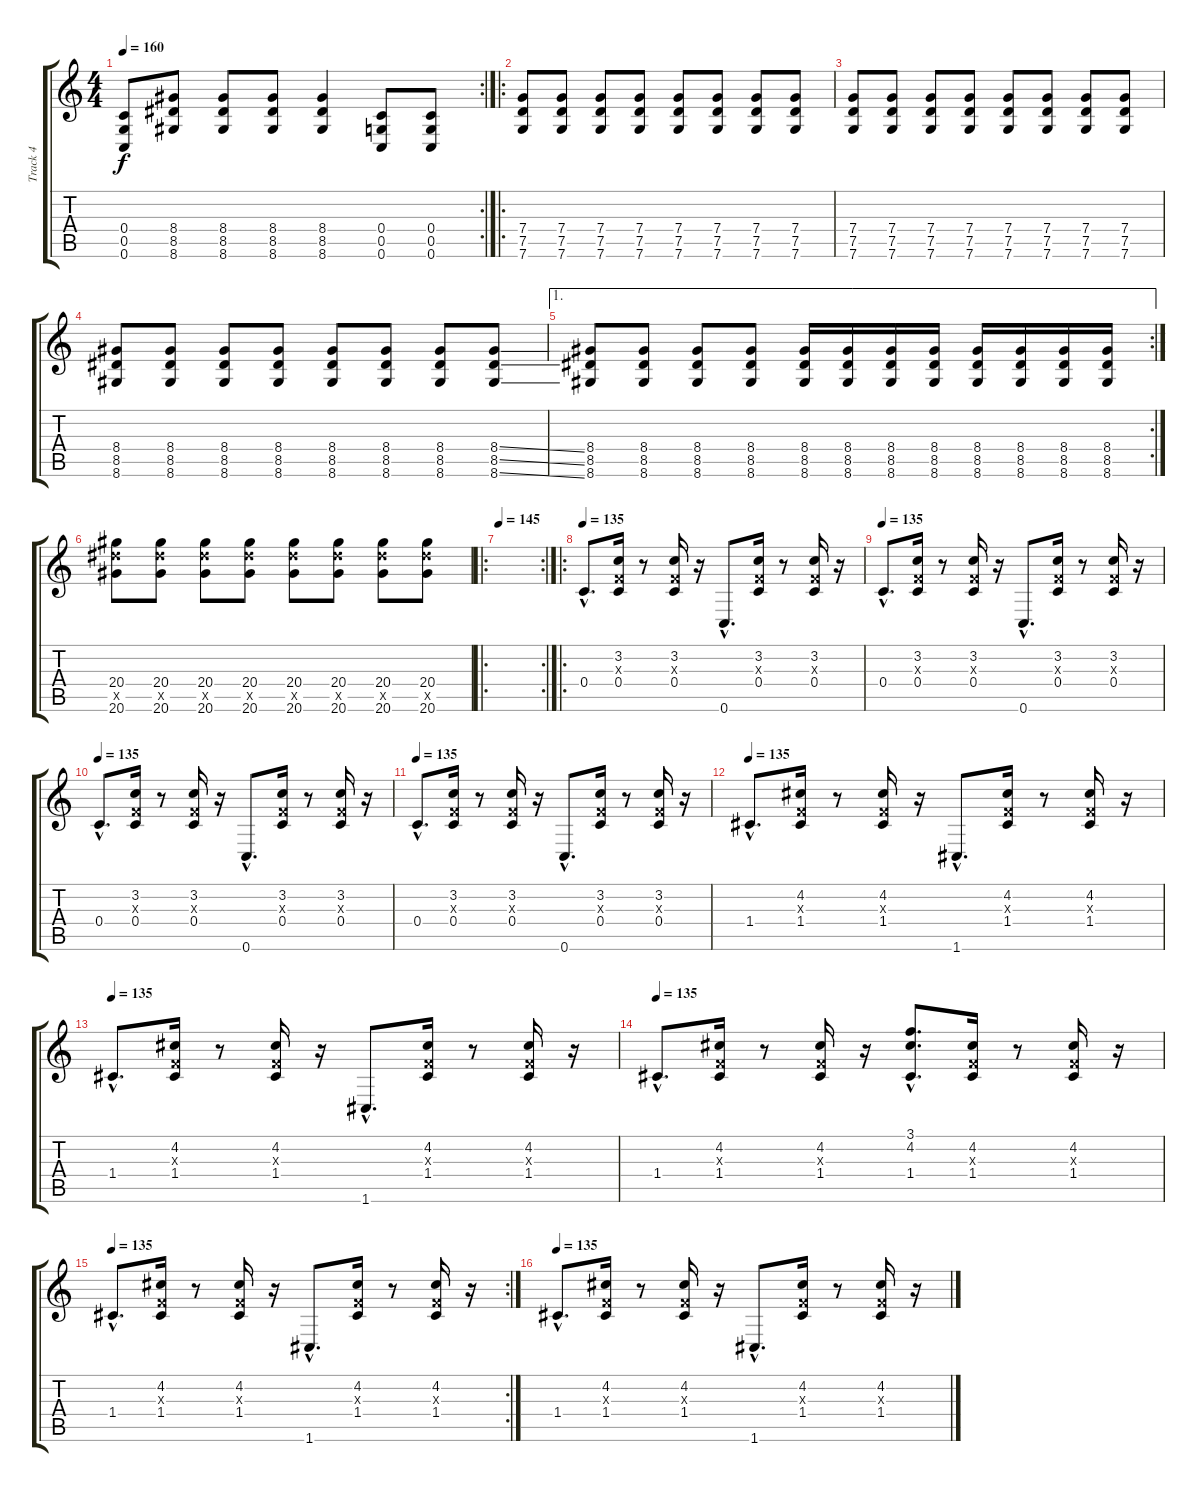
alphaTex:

\track ("Track 4" "Track 4") {instrument distortionguitar}
\staff {score tabs}
\tuning (D4 A3 F3 C3 G2 C2) {hide}
\rc 2
\ts (4 4)
\tempo 160
\clef g2
\ks c
(0.4 0.5 0.6).8{dy f} (8.4 8.5 8.6).8 (8.4 8.5 8.6).8 (8.4 8.5 8.6).8 (8.4 8.5 8.6).4 (0.4 0.5 0.6).8 (0.4 0.5 0.6).8 |
\ro
(7.4 7.5 7.6).8 (7.4 7.5 7.6).8 (7.4 7.5 7.6).8 (7.4 7.5 7.6).8 (7.4 7.5 7.6).8 (7.4 7.5 7.6).8 (7.4 7.5 7.6).8 (7.4 7.5 7.6).8 |
(7.4 7.5 7.6).8 (7.4 7.5 7.6).8 (7.4 7.5 7.6).8 (7.4 7.5 7.6).8 (7.4 7.5 7.6).8 (7.4 7.5 7.6).8 (7.4 7.5 7.6).8 (7.4 7.5 7.6).8 |
(8.4 8.5 8.6).8 (8.4 8.5 8.6).8 (8.4 8.5 8.6).8 (8.4 8.5 8.6).8 (8.4 8.5 8.6).8 (8.4 8.5 8.6).8 (8.4 8.5 8.6).8 (8.4{ss} 8.5{ss} 8.6{ss}).8 |
\ae 1
\rc 2
(8.4 8.5 8.6).8 (8.4 8.5 8.6).8 (8.4 8.5 8.6).8 (8.4 8.5 8.6).8 (8.4 8.5 8.6).16 (8.4 8.5 8.6).16 (8.4 8.5 8.6).16 (8.4 8.5 8.6).16 (8.4 8.5 8.6).16 (8.4 8.5 8.6).16 (8.4 8.5 8.6).16 (8.4 8.5 8.6).16 |
(20.4 20.5{x} 20.6).8 (20.4 20.5{x} 20.6).8 (20.4 20.5{x} 20.6).8 (20.4 20.5{x} 20.6).8 (20.4 20.5{x} 20.6).8 (20.4 20.5{x} 20.6).8 (20.4 20.5{x} 20.6).8 (20.4 20.5{x} 20.6).8 |
\ro
\rc 2
\tempo 145
|
\ro
\tempo 135
0.4{hac}.8{d} (3.2 0.3{x} 0.4).16 r.8 (3.2 0.3{x} 0.4).16 r.16 0.6{hac}.8{d} (3.2 0.3{x} 0.4).16 r.8 (3.2 0.3{x} 0.4).16 r.16 |
\tempo 135
0.4{hac}.8{d} (3.2 0.3{x} 0.4).16 r.8 (3.2 0.3{x} 0.4).16 r.16 0.6{hac}.8{d} (3.2 0.3{x} 0.4).16 r.8 (3.2 0.3{x} 0.4).16 r.16 |
\tempo 135
0.4{hac}.8{d} (3.2 0.3{x} 0.4).16 r.8 (3.2 0.3{x} 0.4).16 r.16 0.6{hac}.8{d} (3.2 0.3{x} 0.4).16 r.8 (3.2 0.3{x} 0.4).16 r.16 |
\tempo 135
0.4{hac}.8{d} (3.2 0.3{x} 0.4).16 r.8 (3.2 0.3{x} 0.4).16 r.16 0.6{hac}.8{d} (3.2 0.3{x} 0.4).16 r.8 (3.2 0.3{x} 0.4).16 r.16 |
\tempo 135
1.4{hac}.8{d} (4.2 0.3{x} 1.4).16 r.8 (4.2 0.3{x} 1.4).16 r.16 1.6{hac}.8{d} (4.2 0.3{x} 1.4).16 r.8 (4.2 0.3{x} 1.4).16 r.16 |
\tempo 135
1.4{hac}.8{d} (4.2 0.3{x} 1.4).16 r.8 (4.2 0.3{x} 1.4).16 r.16 1.6{hac}.8{d} (4.2 0.3{x} 1.4).16 r.8 (4.2 0.3{x} 1.4).16 r.16 |
\tempo 135
1.4{hac}.8{d} (4.2 0.3{x} 1.4).16 r.8 (4.2 0.3{x} 1.4).16 r.16 (3.1{hac} 4.2{hac} 1.4{hac}).8{d} (4.2 0.3{x} 1.4).16 r.8 (4.2 0.3{x} 1.4).16 r.16 |
\rc 2
\tempo 135
1.4{hac}.8{d} (4.2 0.3{x} 1.4).16 r.8 (4.2 0.3{x} 1.4).16 r.16 1.6{hac}.8{d} (4.2 0.3{x} 1.4).16 r.8 (4.2 0.3{x} 1.4).16 r.16 |
\tempo 135
1.4{hac}.8{d} (4.2 0.3{x} 1.4).16 r.8 (4.2 0.3{x} 1.4).16 r.16 1.6{hac}.8{d} (4.2 0.3{x} 1.4).16 r.8 (4.2 0.3{x} 1.4).16 r.16
